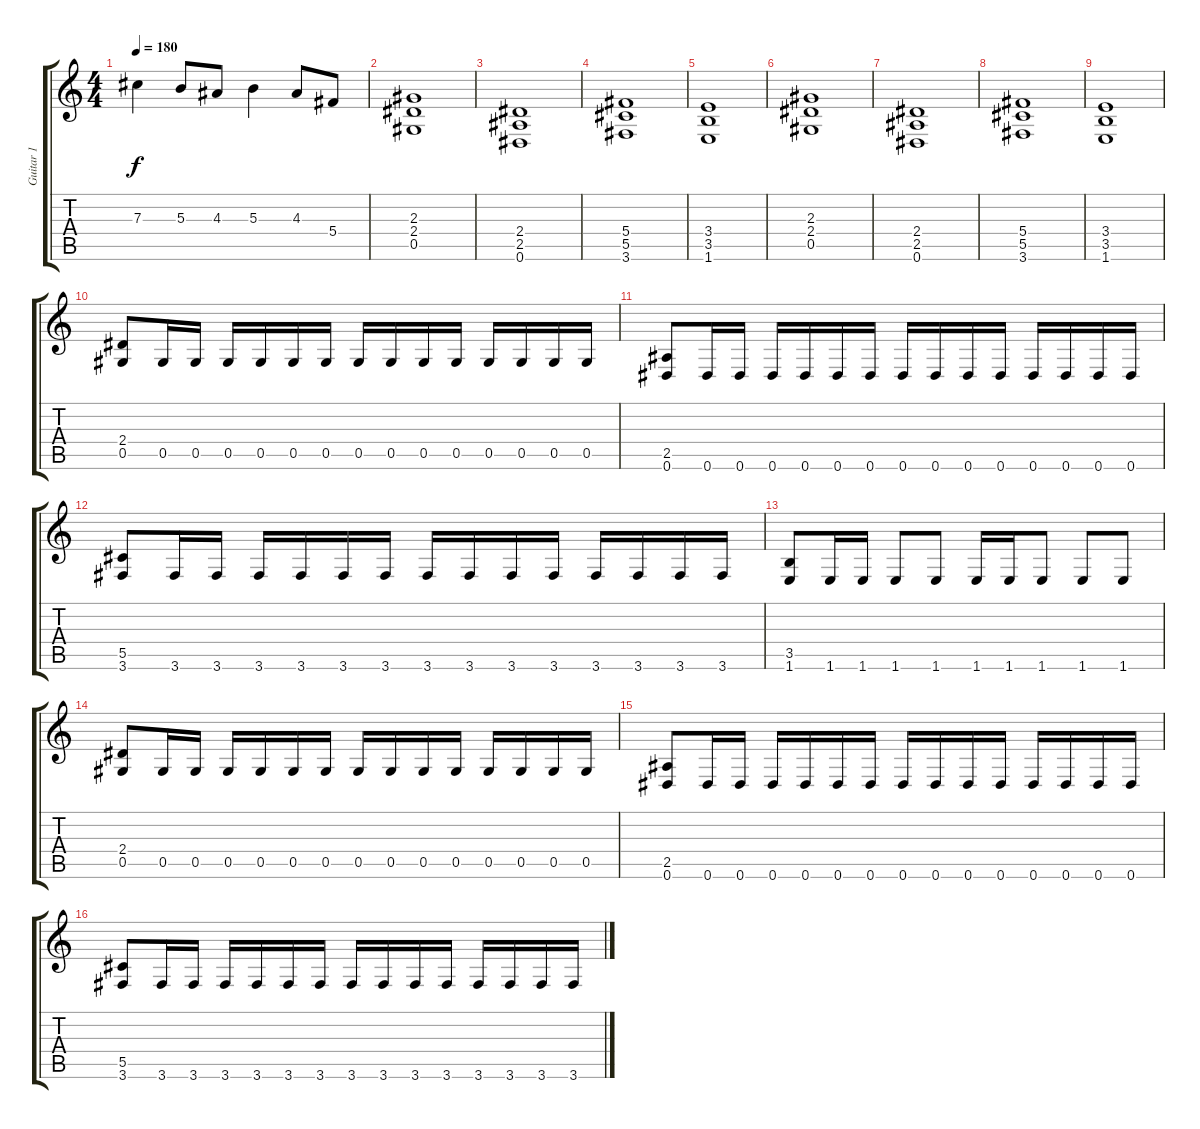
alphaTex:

\track ("Guitar 1" "Guitar 1") {instrument distortionguitar}
\staff {score tabs}
\tuning (Eb4 Bb3 Gb3 Db3 Ab2 Eb2) {hide}
\ts (4 4)
\tempo 180
\clef g2
\ks c
7.3.4{dy f} 5.3.8 4.3.8 5.3.4 4.3.8 5.4.8 |
(2.3 2.4 0.5).1 |
(2.4 2.5 0.6).1 |
(5.4 5.5 3.6).1 |
(3.4 3.5 1.6).1 |
(2.3 2.4 0.5).1 |
(2.4 2.5 0.6).1 |
(5.4 5.5 3.6).1 |
(3.4 3.5 1.6).1 |
(2.4 0.5).8 0.5.16 0.5.16 0.5.16 0.5.16 0.5.16 0.5.16 0.5.16 0.5.16 0.5.16 0.5.16 0.5.16 0.5.16 0.5.16 0.5.16 |
(2.5 0.6).8 0.6.16 0.6.16 0.6.16 0.6.16 0.6.16 0.6.16 0.6.16 0.6.16 0.6.16 0.6.16 0.6.16 0.6.16 0.6.16 0.6.16 |
(5.5 3.6).8 3.6.16 3.6.16 3.6.16 3.6.16 3.6.16 3.6.16 3.6.16 3.6.16 3.6.16 3.6.16 3.6.16 3.6.16 3.6.16 3.6.16 |
(3.5 1.6).8 1.6.16 1.6.16 1.6.8 1.6.8 1.6.16 1.6.16 1.6.8 1.6.8 1.6.8 |
(2.4 0.5).8 0.5.16 0.5.16 0.5.16 0.5.16 0.5.16 0.5.16 0.5.16 0.5.16 0.5.16 0.5.16 0.5.16 0.5.16 0.5.16 0.5.16 |
(2.5 0.6).8 0.6.16 0.6.16 0.6.16 0.6.16 0.6.16 0.6.16 0.6.16 0.6.16 0.6.16 0.6.16 0.6.16 0.6.16 0.6.16 0.6.16 |
(5.5 3.6).8 3.6.16 3.6.16 3.6.16 3.6.16 3.6.16 3.6.16 3.6.16 3.6.16 3.6.16 3.6.16 3.6.16 3.6.16 3.6.16 3.6.16
